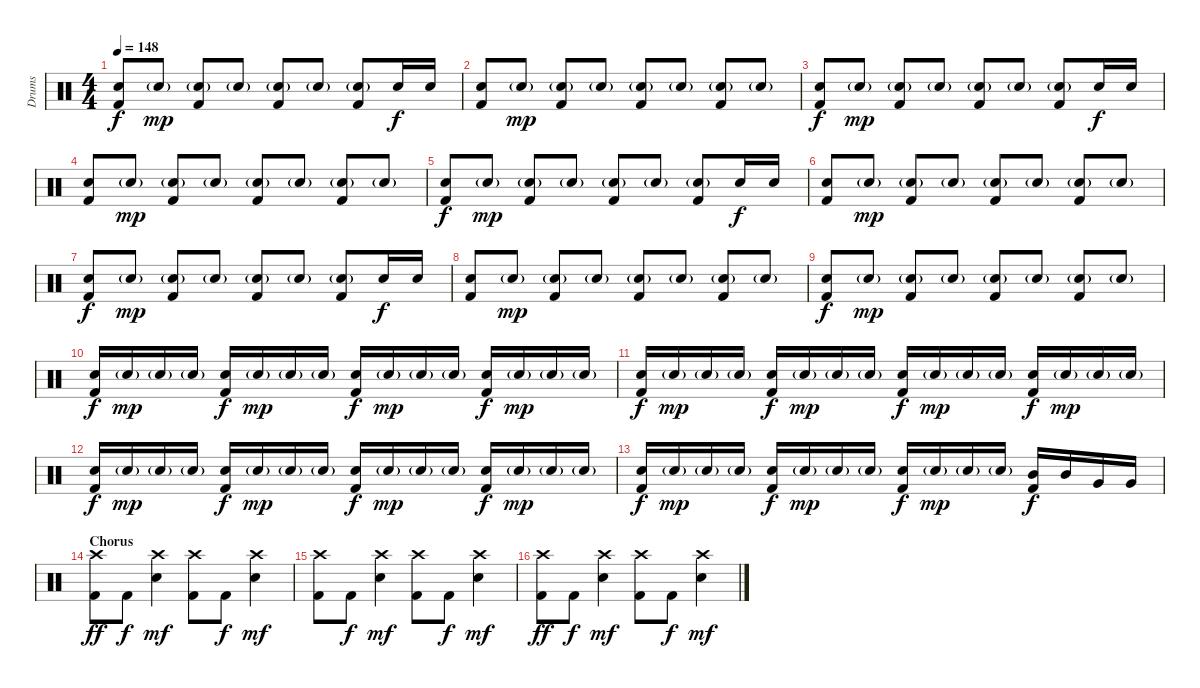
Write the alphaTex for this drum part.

\track ("Drums" "Drums") {instrument percussion}
\staff {score}
\articulation defaults
\ts (4 4)
\tempo 148
\clef neutral
\ks c
("Electric Snare (hit)" "Kick (hit) 2").8{dy f} "Electric Snare (hit)"{g}.8{dy mp} ("Electric Snare (hit)"{g} "Kick (hit) 2").8 "Electric Snare (hit)"{g}.8 ("Electric Snare (hit)"{g} "Kick (hit) 2").8 "Electric Snare (hit)"{g}.8 ("Electric Snare (hit)"{g} "Kick (hit) 2").8 "Electric Snare (hit)".16{dy f} "Electric Snare (hit)".16 |
("Electric Snare (hit)" "Kick (hit) 2").8 "Electric Snare (hit)"{g}.8{dy mp} ("Electric Snare (hit)"{g} "Kick (hit) 2").8 "Electric Snare (hit)"{g}.8 ("Electric Snare (hit)"{g} "Kick (hit) 2").8 "Electric Snare (hit)"{g}.8 ("Electric Snare (hit)"{g} "Kick (hit) 2").8 "Electric Snare (hit)"{g}.8 |
("Electric Snare (hit)" "Kick (hit) 2").8{dy f} "Electric Snare (hit)"{g}.8{dy mp} ("Electric Snare (hit)"{g} "Kick (hit) 2").8 "Electric Snare (hit)"{g}.8 ("Electric Snare (hit)"{g} "Kick (hit) 2").8 "Electric Snare (hit)"{g}.8 ("Electric Snare (hit)"{g} "Kick (hit) 2").8 "Electric Snare (hit)".16{dy f} "Electric Snare (hit)".16 |
("Electric Snare (hit)" "Kick (hit) 2").8 "Electric Snare (hit)"{g}.8{dy mp} ("Electric Snare (hit)"{g} "Kick (hit) 2").8 "Electric Snare (hit)"{g}.8 ("Electric Snare (hit)"{g} "Kick (hit) 2").8 "Electric Snare (hit)"{g}.8 ("Electric Snare (hit)"{g} "Kick (hit) 2").8 "Electric Snare (hit)"{g}.8 |
("Electric Snare (hit)" "Kick (hit) 2").8{dy f} "Electric Snare (hit)"{g}.8{dy mp} ("Electric Snare (hit)"{g} "Kick (hit) 2").8 "Electric Snare (hit)"{g}.8 ("Electric Snare (hit)"{g} "Kick (hit) 2").8 "Electric Snare (hit)"{g}.8 ("Electric Snare (hit)"{g} "Kick (hit) 2").8 "Electric Snare (hit)".16{dy f} "Electric Snare (hit)".16 |
("Electric Snare (hit)" "Kick (hit) 2").8 "Electric Snare (hit)"{g}.8{dy mp} ("Electric Snare (hit)"{g} "Kick (hit) 2").8 "Electric Snare (hit)"{g}.8 ("Electric Snare (hit)"{g} "Kick (hit) 2").8 "Electric Snare (hit)"{g}.8 ("Electric Snare (hit)"{g} "Kick (hit) 2").8 "Electric Snare (hit)"{g}.8 |
("Electric Snare (hit)" "Kick (hit) 2").8{dy f} "Electric Snare (hit)"{g}.8{dy mp} ("Electric Snare (hit)"{g} "Kick (hit) 2").8 "Electric Snare (hit)"{g}.8 ("Electric Snare (hit)"{g} "Kick (hit) 2").8 "Electric Snare (hit)"{g}.8 ("Electric Snare (hit)"{g} "Kick (hit) 2").8 "Electric Snare (hit)".16{dy f} "Electric Snare (hit)".16 |
("Electric Snare (hit)" "Kick (hit) 2").8 "Electric Snare (hit)"{g}.8{dy mp} ("Electric Snare (hit)"{g} "Kick (hit) 2").8 "Electric Snare (hit)"{g}.8 ("Electric Snare (hit)"{g} "Kick (hit) 2").8 "Electric Snare (hit)"{g}.8 ("Electric Snare (hit)"{g} "Kick (hit) 2").8 "Electric Snare (hit)"{g}.8 |
("Electric Snare (hit)" "Kick (hit) 2").8{dy f} "Electric Snare (hit)"{g}.8{dy mp} ("Electric Snare (hit)"{g} "Kick (hit) 2").8 "Electric Snare (hit)"{g}.8 ("Electric Snare (hit)"{g} "Kick (hit) 2").8 "Electric Snare (hit)"{g}.8 ("Electric Snare (hit)"{g} "Kick (hit) 2").8 "Electric Snare (hit)"{g}.8 |
("Electric Snare (hit)" "Kick (hit) 2").16{dy f} "Electric Snare (hit)"{g}.16{dy mp} "Electric Snare (hit)"{g}.16 "Electric Snare (hit)"{g}.16 ("Electric Snare (hit)" "Kick (hit) 2").16{dy f} "Electric Snare (hit)"{g}.16{dy mp} "Electric Snare (hit)"{g}.16 "Electric Snare (hit)"{g}.16 ("Electric Snare (hit)" "Kick (hit) 2").16{dy f} "Electric Snare (hit)"{g}.16{dy mp} "Electric Snare (hit)"{g}.16 "Electric Snare (hit)"{g}.16 ("Electric Snare (hit)" "Kick (hit) 2").16{dy f} "Electric Snare (hit)"{g}.16{dy mp} "Electric Snare (hit)"{g}.16 "Electric Snare (hit)"{g}.16 |
("Electric Snare (hit)" "Kick (hit) 2").16{dy f} "Electric Snare (hit)"{g}.16{dy mp} "Electric Snare (hit)"{g}.16 "Electric Snare (hit)"{g}.16 ("Electric Snare (hit)" "Kick (hit) 2").16{dy f} "Electric Snare (hit)"{g}.16{dy mp} "Electric Snare (hit)"{g}.16 "Electric Snare (hit)"{g}.16 ("Electric Snare (hit)" "Kick (hit) 2").16{dy f} "Electric Snare (hit)"{g}.16{dy mp} "Electric Snare (hit)"{g}.16 "Electric Snare (hit)"{g}.16 ("Electric Snare (hit)" "Kick (hit) 2").16{dy f} "Electric Snare (hit)"{g}.16{dy mp} "Electric Snare (hit)"{g}.16 "Electric Snare (hit)"{g}.16 |
("Electric Snare (hit)" "Kick (hit) 2").16{dy f} "Electric Snare (hit)"{g}.16{dy mp} "Electric Snare (hit)"{g}.16 "Electric Snare (hit)"{g}.16 ("Electric Snare (hit)" "Kick (hit) 2").16{dy f} "Electric Snare (hit)"{g}.16{dy mp} "Electric Snare (hit)"{g}.16 "Electric Snare (hit)"{g}.16 ("Electric Snare (hit)" "Kick (hit) 2").16{dy f} "Electric Snare (hit)"{g}.16{dy mp} "Electric Snare (hit)"{g}.16 "Electric Snare (hit)"{g}.16 ("Electric Snare (hit)" "Kick (hit) 2").16{dy f} "Electric Snare (hit)"{g}.16{dy mp} "Electric Snare (hit)"{g}.16 "Electric Snare (hit)"{g}.16 |
("Electric Snare (hit)" "Kick (hit) 2").16{dy f} "Electric Snare (hit)"{g}.16{dy mp} "Electric Snare (hit)"{g}.16 "Electric Snare (hit)"{g}.16 ("Electric Snare (hit)" "Kick (hit) 2").16{dy f} "Electric Snare (hit)"{g}.16{dy mp} "Electric Snare (hit)"{g}.16 "Electric Snare (hit)"{g}.16 ("Electric Snare (hit)" "Kick (hit) 2").16{dy f} "Electric Snare (hit)"{g}.16{dy mp} "Electric Snare (hit)"{g}.16 "Electric Snare (hit)"{g}.16 ("Mid Tom (hit)" "Kick (hit) 2").16{dy f} "Mid Tom (hit)".16 "Very Low Tom (hit)".16 "Very Low Tom (hit)".16 |
\section ("" "Chorus")
("Crash high (hit)" "Kick (hit) 2").8{dy ff} "Kick (hit) 2".8{dy f} ("Crash high (hit)" "Electric Snare (hit)").4{dy mf} ("Crash high (hit)" "Kick (hit) 2").8 "Kick (hit) 2".8{dy f} ("Crash high (hit)" "Electric Snare (hit)").4{dy mf} |
("Crash high (hit)" "Kick (hit) 2").8 "Kick (hit) 2".8{dy f} ("Crash high (hit)" "Electric Snare (hit)").4{dy mf} ("Crash high (hit)" "Kick (hit) 2").8 "Kick (hit) 2".8{dy f} ("Crash high (hit)" "Electric Snare (hit)").4{dy mf} |
("Crash high (hit)" "Kick (hit) 2").8{dy ff} "Kick (hit) 2".8{dy f} ("Crash high (hit)" "Electric Snare (hit)").4{dy mf} ("Crash high (hit)" "Kick (hit) 2").8 "Kick (hit) 2".8{dy f} ("Crash high (hit)" "Electric Snare (hit)").4{dy mf}
